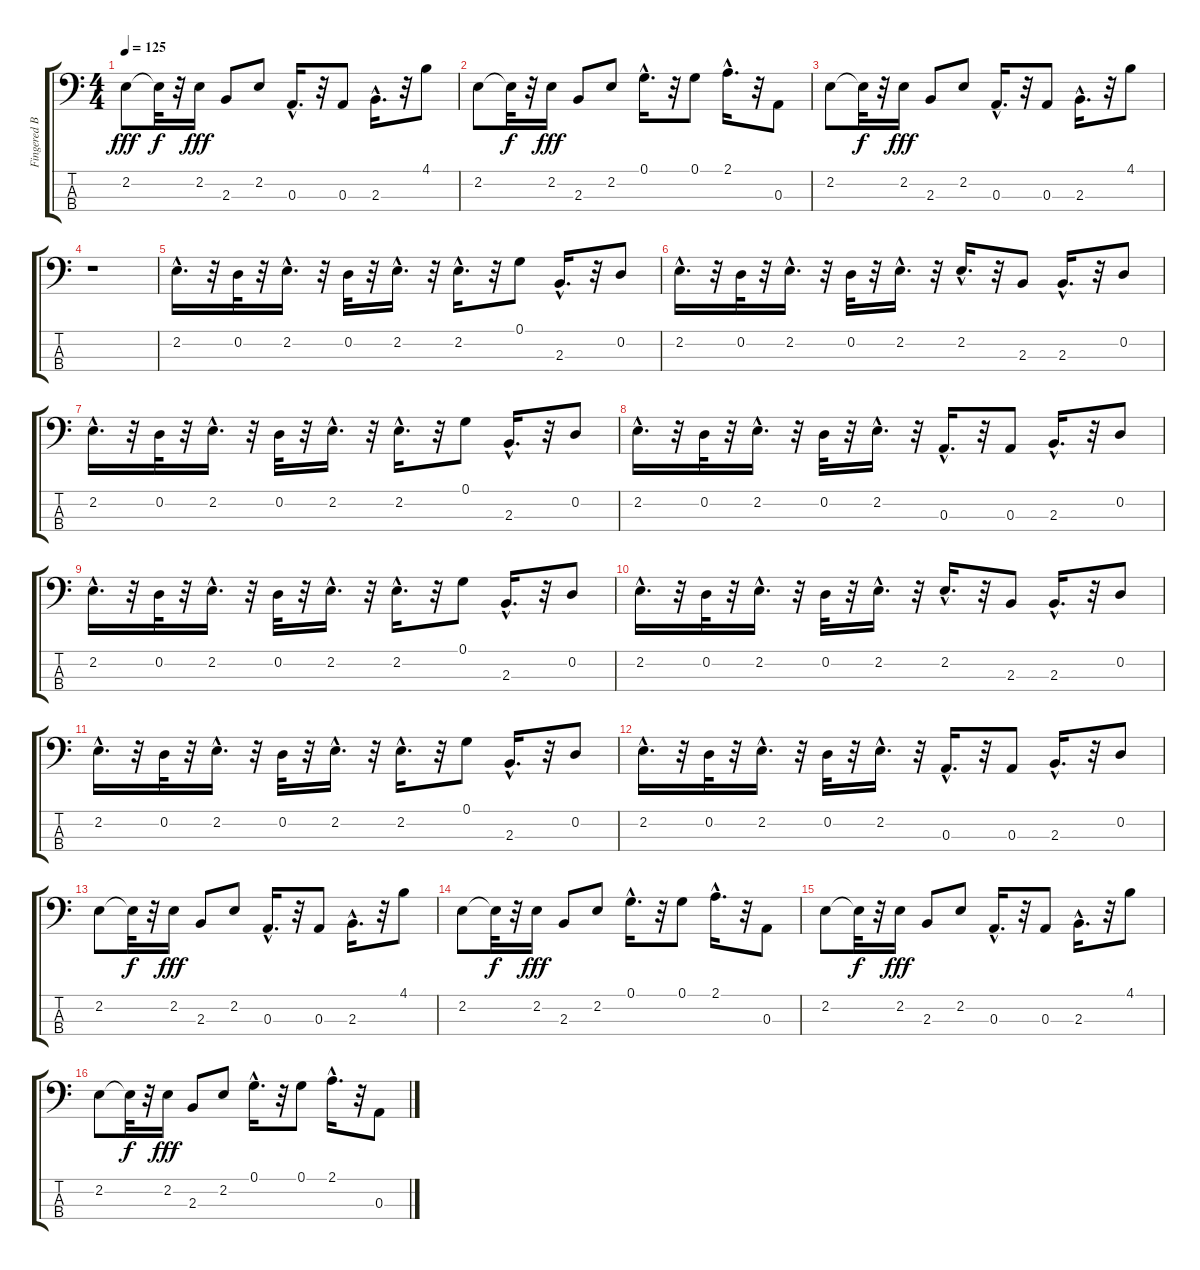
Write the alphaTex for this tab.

\track ("Fingered Bass" "Fingered B") {instrument electricbassfinger}
\staff {score tabs}
\tuning (G2 D2 A1 E1) {hide}
\ts (4 4)
\tempo 125
\clef f4
\ks c
2.2.8{dy fff} 2.2{t}.32{dy f} r.32 2.2.16{dy fff} 2.3.8 2.2.8 0.3{hac}.16{d} r.32 0.3.8 2.3{hac}.16{d} r.32 4.1.8 |
2.2.8 2.2{t}.32{dy f} r.32 2.2.16{dy fff} 2.3.8 2.2.8 0.1{hac}.16{d} r.32 0.1.8 2.1{hac}.16{d} r.32 0.3.8 |
2.2.8 2.2{t}.32{dy f} r.32 2.2.16{dy fff} 2.3.8 2.2.8 0.3{hac}.16{d} r.32 0.3.8 2.3{hac}.16{d} r.32 4.1.8 |
r.1 |
2.2{hac}.16{d} r.32 0.2.32 r.32 2.2{hac}.16{d} r.32 0.2.32 r.32 2.2{hac}.16{d} r.32 2.2{hac}.16{d} r.32 0.1.8 2.3{hac}.16{d} r.32 0.2.8 |
2.2{hac}.16{d} r.32 0.2.32 r.32 2.2{hac}.16{d} r.32 0.2.32 r.32 2.2{hac}.16{d} r.32 2.2{hac}.16{d} r.32 2.3.8 2.3{hac}.16{d} r.32 0.2.8 |
2.2{hac}.16{d} r.32 0.2.32 r.32 2.2{hac}.16{d} r.32 0.2.32 r.32 2.2{hac}.16{d} r.32 2.2{hac}.16{d} r.32 0.1.8 2.3{hac}.16{d} r.32 0.2.8 |
2.2{hac}.16{d} r.32 0.2.32 r.32 2.2{hac}.16{d} r.32 0.2.32 r.32 2.2{hac}.16{d} r.32 0.3{hac}.16{d} r.32 0.3.8 2.3{hac}.16{d} r.32 0.2.8 |
2.2{hac}.16{d} r.32 0.2.32 r.32 2.2{hac}.16{d} r.32 0.2.32 r.32 2.2{hac}.16{d} r.32 2.2{hac}.16{d} r.32 0.1.8 2.3{hac}.16{d} r.32 0.2.8 |
2.2{hac}.16{d} r.32 0.2.32 r.32 2.2{hac}.16{d} r.32 0.2.32 r.32 2.2{hac}.16{d} r.32 2.2{hac}.16{d} r.32 2.3.8 2.3{hac}.16{d} r.32 0.2.8 |
2.2{hac}.16{d} r.32 0.2.32 r.32 2.2{hac}.16{d} r.32 0.2.32 r.32 2.2{hac}.16{d} r.32 2.2{hac}.16{d} r.32 0.1.8 2.3{hac}.16{d} r.32 0.2.8 |
2.2{hac}.16{d} r.32 0.2.32 r.32 2.2{hac}.16{d} r.32 0.2.32 r.32 2.2{hac}.16{d} r.32 0.3{hac}.16{d} r.32 0.3.8 2.3{hac}.16{d} r.32 0.2.8 |
2.2.8 2.2{t}.32{dy f} r.32 2.2.16{dy fff} 2.3.8 2.2.8 0.3{hac}.16{d} r.32 0.3.8 2.3{hac}.16{d} r.32 4.1.8 |
2.2.8 2.2{t}.32{dy f} r.32 2.2.16{dy fff} 2.3.8 2.2.8 0.1{hac}.16{d} r.32 0.1.8 2.1{hac}.16{d} r.32 0.3.8 |
2.2.8 2.2{t}.32{dy f} r.32 2.2.16{dy fff} 2.3.8 2.2.8 0.3{hac}.16{d} r.32 0.3.8 2.3{hac}.16{d} r.32 4.1.8 |
2.2.8 2.2{t}.32{dy f} r.32 2.2.16{dy fff} 2.3.8 2.2.8 0.1{hac}.16{d} r.32 0.1.8 2.1{hac}.16{d} r.32 0.3.8
